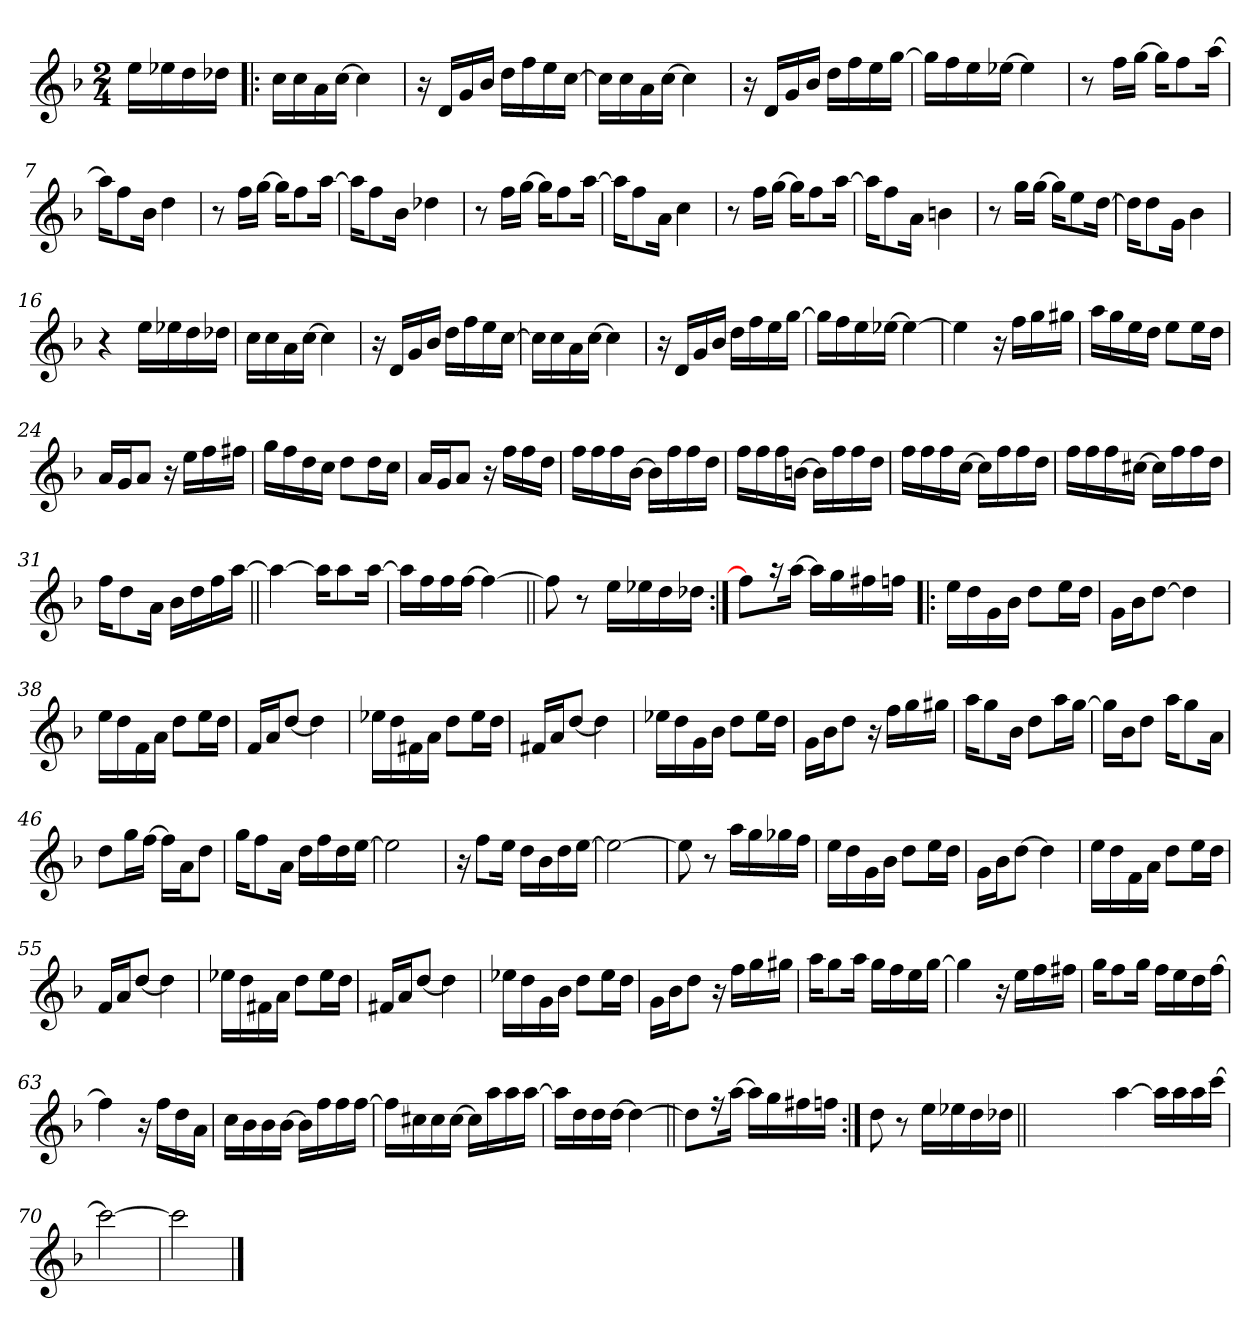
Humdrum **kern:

**kern
*part1
*staff1
*clefG2
*k[b-]
*F:
*M2/4
=
16ee\LL
16ee-X\
16dd\
16dd-X\JJ
=1!|:
16cc\LL
16cc\
16a\
[16cc\JJ
4cc\]
=2
16r
16d/LL
16g/
16b-/JJ
16dd\LL
16ff\
16ee\
[16cc\JJ
=3
16cc\LL]
16cc\
16a\
[16cc\JJ
4cc\]
=4
16r
16d/LL
16g/
16b-/JJ
16dd\LL
16ff\
16ee\
[16gg\JJ
!!LO:LB:g=z
=5
16gg\LL]
16ff\
16ee\
[16ee-X\JJ
4ee-\]
=6
8r
16ff\LL
[16gg\JJ
16gg\KL]
8ff\
[16aa\Jk
=7
16aa\KL]
8ff\
16b-\Jk
4dd\
=8
8r
16ff\LL
[16gg\JJ
16gg\KL]
8ff\
[16aa\Jk
=9
16aa\KL]
8ff\
16b-\Jk
4dd-X\
!!LO:LB:g=z
=10
8r
16ff\LL
[16gg\JJ
16gg\KL]
8ff\
[16aa\Jk
=11
16aa\KL]
8ff\
16a\Jk
4cc\
=12
8r
16ff\LL
[16gg\JJ
16gg\KL]
8ff\
[16aa\Jk
=13
16aa\KL]
8ff\
16a\Jk
4bn\
=14
8r
16gg\LL
[16gg\JJ
16gg\KL]
8ee\
[16dd\Jk
!!LO:LB:g=z
=15
16dd\KL]
8dd\
16g\Jk
4b-\
=16
4r
16ee\LL
16ee-X\
16dd\
16dd-X\JJ
=17
16cc\LL
16cc\
16a\
[16cc\JJ
4cc\]
=18
16r
16d/LL
16g/
16b-/JJ
16dd\LL
16ff\
16ee\
[16cc\JJ
=19
16cc\LL]
16cc\
16a\
[16cc\JJ
4cc\]
!!LO:LB:g=z
=20
16r
16d/LL
16g/
16b-/JJ
16dd\LL
16ff\
16ee\
[16gg\JJ
=21
16gg\LL]
16ff\
16ee\
[16ee-X\JJ
4ee-\_
=22
4ee-\]
16r
16ff\LL
16gg\
16gg#X\JJ
=23
16aa\LL
16gg\
16ee\
16dd\JJ
8ee\L
16ee\L
16dd\JJ
=24
16a/LL
16g/J
8a/J
16r
16ee\LL
16ff\
16ff#X\JJ
!!LO:LB:g=z
=25
16gg\LL
16ff\
16dd\
16cc\JJ
8dd\L
16dd\L
16cc\JJ
=26
16a/LL
16g/J
8a/J
16r
16ff\LL
16ff\
16dd\JJ
=27
16ff\LL
16ff\
16ff\
[16b-\JJ
16b-\LL]
16ff\
16ff\
16dd\JJ
=28
16ff\LL
16ff\
16ff\
[16bn\JJ
16b\LL]
16ff\
16ff\
16dd\JJ
=29
16ff\LL
16ff\
16ff\
[16cc\JJ
16cc\LL]
16ff\
16ff\
16dd\JJ
!!LO:LB:g=z
=30
16ff\LL
16ff\
16ff\
[16cc#X\JJ
16cc#\LL]
16ff\
16ff\
16dd\JJ
=31
16ff\KL
8dd\
16a\Jk
16b-\LL
16dd\
16ff\
[16aa\JJ
=32||
4aa\_
16aa\KL]
8aa\
[16aa\Jk
=33
16aa\LL]
16ff\
16ff\
[16ff\JJ
4ff\_
=34||
8ff\]
8r
16ee\LL
16ee-X\
16dd\
16dd-X\JJ
!!LO:LB:g=z
=35:|!
8ff\L]
16r
[16aa\Jk
16aa\LL]
16gg\
16ff#X\
16ffn\JJ
=36!|:
16ee\LL
16dd\
16g\
16b-\JJ
8dd\L
16ee\L
16dd\JJ
=37
16g\LL
16b-\J
[8dd\J
4dd\]
=38
16ee\LL
16dd\
16f\
16a\JJ
8dd\L
16ee\L
16dd\JJ
=39
16f/LL
16a/J
[8dd/J
4dd\]
!!LO:LB:g=z
=40
16ee-X\LL
16dd\
16f#X\
16a\JJ
8dd\L
16ee-\L
16dd\JJ
=41
16f#X/LL
16a/J
[8dd/J
4dd\]
=42
16ee-X\LL
16dd\
16g\
16b-\JJ
8dd\L
16ee-\L
16dd\JJ
=43
16g\LL
16b-\J
8dd\J
16r
16ff\LL
16gg\
16gg#X\JJ
=44
16aa\KL
8gg\
16b-\Jk
8dd\L
16aa\L
[16gg\JJ
!!LO:PB:g=z
=45
16gg\LL]
16b-\J
8dd\J
16aa\KL
8gg\
16a\Jk
=46
8dd\L
16gg\L
[16ff\JJ
16ff\LL]
16a\J
8dd\J
=47
16gg\KL
8ff\
16a\Jk
16dd\LL
16ff\
16dd\
[16ee\JJ
=48
2ee\]
=49
16r
8ff\L
16ee\Jk
16dd\LL
16b-\
16dd\
[16ee\JJ
!!LO:LB:g=z
=50
2ee\_
=51
8ee\]
8r
16aa\LL
16gg\
16gg-X\
16ff\JJ
=52
16ee\LL
16dd\
16g\
16b-\JJ
8dd\L
16ee\L
16dd\JJ
=53
16g\LL
16b-\J
[8dd\J
4dd\]
=54
16ee\LL
16dd\
16f\
16a\JJ
8dd\L
16ee\L
16dd\JJ
!!LO:LB:g=z
=55
16f/LL
16a/J
[8dd/J
4dd\]
=56
16ee-X\LL
16dd\
16f#X\
16a\JJ
8dd\L
16ee-\L
16dd\JJ
=57
16f#X/LL
16a/J
[8dd/J
4dd\]
=58
16ee-X\LL
16dd\
16g\
16b-\JJ
8dd\L
16ee-\L
16dd\JJ
=59
16g\LL
16b-\J
8dd\J
16r
16ff\LL
16gg\
16gg#X\JJ
!!LO:LB:g=z
=60
16aa\KL
8gg\
16aa\Jk
16gg\LL
16ff\
16ee\
[16gg\JJ
=61
4gg\]
16r
16ee\LL
16ff\
16ff#X\JJ
=62
16gg\KL
8ff\
16gg\Jk
16ff\LL
16ee\
16dd\
[16ff\JJ
=63
4ff\]
16r
16ff\LL
16dd\
16a\JJ
=64
16cc\LL
16b-\
16b-\
[16b-\JJ
16b-\LL]
16ff\
16ff\
[16ff\JJ
!!LO:LB:g=z
=65
16ff\LL]
16cc#X\
16cc#\
[16cc#\JJ
16cc#\LL]
16aa\
16aa\
[16aa\JJ
=66
16aa\LL]
16dd\
16dd\
[16dd\JJ
4dd\_
=67||
8dd\L]
16r
[16aa\Jk
16aa\LL]
16gg\
16ff#X\
16ffn\JJ
=68:|!
8dd\
8r
16ee\LL
16ee-X\
16dd\
16dd-X\JJ
=68X1||
*stria0
2ryy
!!LO:LB:g=z
=69-
*stria5
(>[4aa\
16aa\LL]
16aa\
16aa\
[16ccc\JJ
=70
2ccc\_
=71
2ccc\]
==
*-
